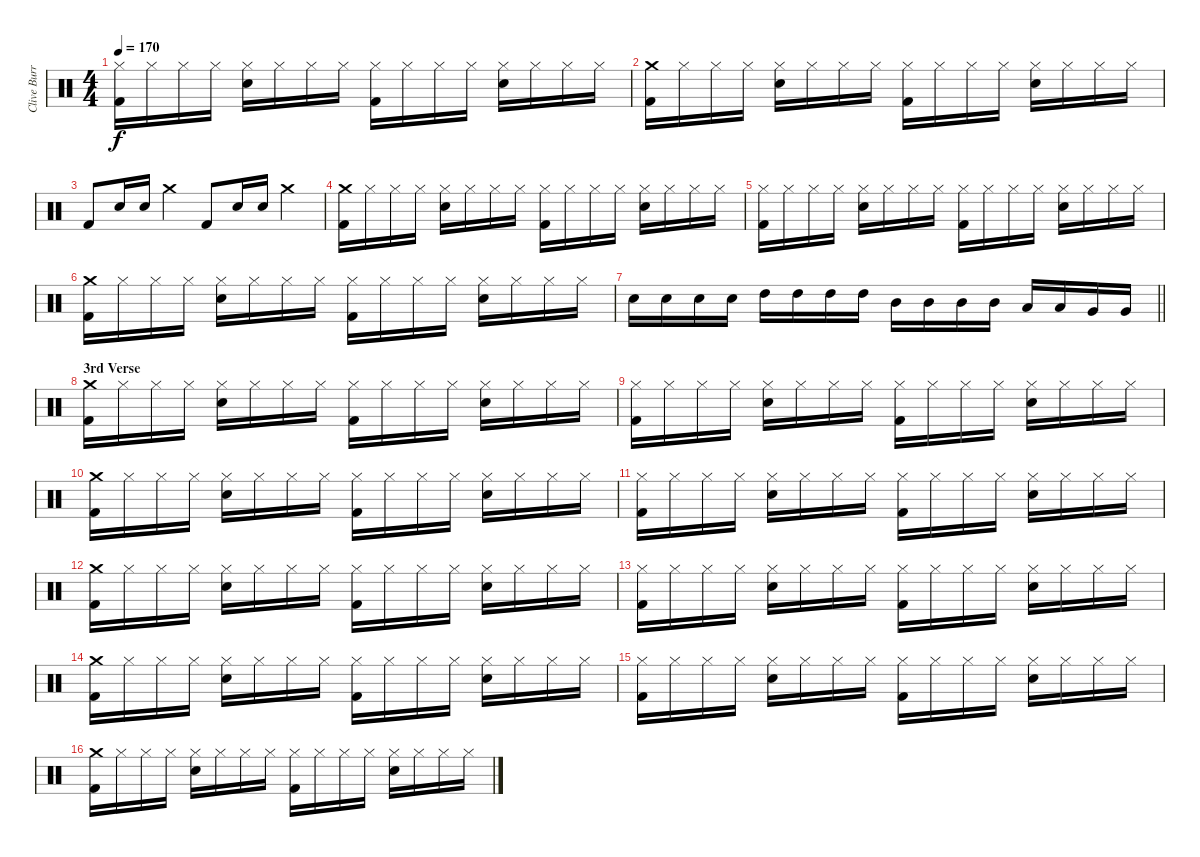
\track ("Clive Burr" "Clive Burr") {instrument percussion}
\staff {score}
\articulation defaults
\ts (4 4)
\tempo 170
\clef neutral
\ks c
("Hi-Hat (closed)" "Kick (hit) 2").16{dy f} "Hi-Hat (closed)".16 "Hi-Hat (closed)".16 "Hi-Hat (closed)".16 ("Hi-Hat (closed)" "Electric Snare (hit)").16 "Hi-Hat (closed)".16 "Hi-Hat (closed)".16 "Hi-Hat (closed)".16 ("Hi-Hat (closed)" "Kick (hit) 2").16 "Hi-Hat (closed)".16 "Hi-Hat (closed)".16 "Hi-Hat (closed)".16 ("Hi-Hat (closed)" "Electric Snare (hit)").16 "Hi-Hat (closed)".16 "Hi-Hat (closed)".16 "Hi-Hat (closed)".16 |
("Crash medium (hit)" "Kick (hit) 2").16 "Hi-Hat (closed)".16 "Hi-Hat (closed)".16 "Hi-Hat (closed)".16 ("Hi-Hat (closed)" "Electric Snare (hit)").16 "Hi-Hat (closed)".16 "Hi-Hat (closed)".16 "Hi-Hat (closed)".16 ("Hi-Hat (closed)" "Kick (hit) 2").16 "Hi-Hat (closed)".16 "Hi-Hat (closed)".16 "Hi-Hat (closed)".16 ("Hi-Hat (closed)" "Electric Snare (hit)").16 "Hi-Hat (closed)".16 "Hi-Hat (closed)".16 "Hi-Hat (closed)".16 |
"Kick (hit) 2".8 "Electric Snare (hit)".16 "Electric Snare (hit)".16 "Crash medium (hit)".4 "Kick (hit) 2".8 "Electric Snare (hit)".16 "Electric Snare (hit)".16 "Crash medium (hit)".4 |
("Crash medium (hit)" "Kick (hit) 2").16 "Hi-Hat (closed)".16 "Hi-Hat (closed)".16 "Hi-Hat (closed)".16 ("Hi-Hat (closed)" "Electric Snare (hit)").16 "Hi-Hat (closed)".16 "Hi-Hat (closed)".16 "Hi-Hat (closed)".16 ("Hi-Hat (closed)" "Kick (hit) 2").16 "Hi-Hat (closed)".16 "Hi-Hat (closed)".16 "Hi-Hat (closed)".16 ("Hi-Hat (closed)" "Electric Snare (hit)").16 "Hi-Hat (closed)".16 "Hi-Hat (closed)".16 "Hi-Hat (closed)".16 |
("Hi-Hat (closed)" "Kick (hit) 2").16 "Hi-Hat (closed)".16 "Hi-Hat (closed)".16 "Hi-Hat (closed)".16 ("Hi-Hat (closed)" "Electric Snare (hit)").16 "Hi-Hat (closed)".16 "Hi-Hat (closed)".16 "Hi-Hat (closed)".16 ("Hi-Hat (closed)" "Kick (hit) 2").16 "Hi-Hat (closed)".16 "Hi-Hat (closed)".16 "Hi-Hat (closed)".16 ("Hi-Hat (closed)" "Electric Snare (hit)").16 "Hi-Hat (closed)".16 "Hi-Hat (closed)".16 "Hi-Hat (closed)".16 |
("Crash medium (hit)" "Kick (hit) 2").16 "Hi-Hat (closed)".16 "Hi-Hat (closed)".16 "Hi-Hat (closed)".16 ("Hi-Hat (closed)" "Electric Snare (hit)").16 "Hi-Hat (closed)".16 "Hi-Hat (closed)".16 "Hi-Hat (closed)".16 ("Hi-Hat (closed)" "Kick (hit) 2").16 "Hi-Hat (closed)".16 "Hi-Hat (closed)".16 "Hi-Hat (closed)".16 ("Hi-Hat (closed)" "Electric Snare (hit)").16 "Hi-Hat (closed)".16 "Hi-Hat (closed)".16 "Hi-Hat (closed)".16 |
\barLineRight lightlight "Electric Snare (hit)".16 "Electric Snare (hit)".16 "Electric Snare (hit)".16 "Electric Snare (hit)".16 "High Tom (hit)".16 "High Tom (hit)".16 "High Tom (hit)".16 "High Tom (hit)".16 "Mid Tom (hit)".16 "Mid Tom (hit)".16 "Mid Tom (hit)".16 "Mid Tom (hit)".16 "Low Tom (hit)".16 "Low Tom (hit)".16 "Very Low Tom (hit)".16 "Very Low Tom (hit)".16
|
\section ("" "3rd Verse")
("Crash medium (hit)" "Kick (hit) 2").16 "Hi-Hat (closed)".16 "Hi-Hat (closed)".16 "Hi-Hat (closed)".16 ("Hi-Hat (closed)" "Electric Snare (hit)").16 "Hi-Hat (closed)".16 "Hi-Hat (closed)".16 "Hi-Hat (closed)".16 ("Hi-Hat (closed)" "Kick (hit) 2").16 "Hi-Hat (closed)".16 "Hi-Hat (closed)".16 "Hi-Hat (closed)".16 ("Hi-Hat (closed)" "Electric Snare (hit)").16 "Hi-Hat (closed)".16 "Hi-Hat (closed)".16 "Hi-Hat (closed)".16 |
("Hi-Hat (closed)" "Kick (hit) 2").16 "Hi-Hat (closed)".16 "Hi-Hat (closed)".16 "Hi-Hat (closed)".16 ("Hi-Hat (closed)" "Electric Snare (hit)").16 "Hi-Hat (closed)".16 "Hi-Hat (closed)".16 "Hi-Hat (closed)".16 ("Hi-Hat (closed)" "Kick (hit) 2").16 "Hi-Hat (closed)".16 "Hi-Hat (closed)".16 "Hi-Hat (closed)".16 ("Hi-Hat (closed)" "Electric Snare (hit)").16 "Hi-Hat (closed)".16 "Hi-Hat (closed)".16 "Hi-Hat (closed)".16 |
("Crash medium (hit)" "Kick (hit) 2").16 "Hi-Hat (closed)".16 "Hi-Hat (closed)".16 "Hi-Hat (closed)".16 ("Hi-Hat (closed)" "Electric Snare (hit)").16 "Hi-Hat (closed)".16 "Hi-Hat (closed)".16 "Hi-Hat (closed)".16 ("Hi-Hat (closed)" "Kick (hit) 2").16 "Hi-Hat (closed)".16 "Hi-Hat (closed)".16 "Hi-Hat (closed)".16 ("Hi-Hat (closed)" "Electric Snare (hit)").16 "Hi-Hat (closed)".16 "Hi-Hat (closed)".16 "Hi-Hat (closed)".16 |
("Hi-Hat (closed)" "Kick (hit) 2").16 "Hi-Hat (closed)".16 "Hi-Hat (closed)".16 "Hi-Hat (closed)".16 ("Hi-Hat (closed)" "Electric Snare (hit)").16 "Hi-Hat (closed)".16 "Hi-Hat (closed)".16 "Hi-Hat (closed)".16 ("Hi-Hat (closed)" "Kick (hit) 2").16 "Hi-Hat (closed)".16 "Hi-Hat (closed)".16 "Hi-Hat (closed)".16 ("Hi-Hat (closed)" "Electric Snare (hit)").16 "Hi-Hat (closed)".16 "Hi-Hat (closed)".16 "Hi-Hat (closed)".16 |
("Crash medium (hit)" "Kick (hit) 2").16 "Hi-Hat (closed)".16 "Hi-Hat (closed)".16 "Hi-Hat (closed)".16 ("Hi-Hat (closed)" "Electric Snare (hit)").16 "Hi-Hat (closed)".16 "Hi-Hat (closed)".16 "Hi-Hat (closed)".16 ("Hi-Hat (closed)" "Kick (hit) 2").16 "Hi-Hat (closed)".16 "Hi-Hat (closed)".16 "Hi-Hat (closed)".16 ("Hi-Hat (closed)" "Electric Snare (hit)").16 "Hi-Hat (closed)".16 "Hi-Hat (closed)".16 "Hi-Hat (closed)".16 |
("Hi-Hat (closed)" "Kick (hit) 2").16 "Hi-Hat (closed)".16 "Hi-Hat (closed)".16 "Hi-Hat (closed)".16 ("Hi-Hat (closed)" "Electric Snare (hit)").16 "Hi-Hat (closed)".16 "Hi-Hat (closed)".16 "Hi-Hat (closed)".16 ("Hi-Hat (closed)" "Kick (hit) 2").16 "Hi-Hat (closed)".16 "Hi-Hat (closed)".16 "Hi-Hat (closed)".16 ("Hi-Hat (closed)" "Electric Snare (hit)").16 "Hi-Hat (closed)".16 "Hi-Hat (closed)".16 "Hi-Hat (closed)".16 |
("Crash medium (hit)" "Kick (hit) 2").16 "Hi-Hat (closed)".16 "Hi-Hat (closed)".16 "Hi-Hat (closed)".16 ("Hi-Hat (closed)" "Electric Snare (hit)").16 "Hi-Hat (closed)".16 "Hi-Hat (closed)".16 "Hi-Hat (closed)".16 ("Hi-Hat (closed)" "Kick (hit) 2").16 "Hi-Hat (closed)".16 "Hi-Hat (closed)".16 "Hi-Hat (closed)".16 ("Hi-Hat (closed)" "Electric Snare (hit)").16 "Hi-Hat (closed)".16 "Hi-Hat (closed)".16 "Hi-Hat (closed)".16 |
("Hi-Hat (closed)" "Kick (hit) 2").16 "Hi-Hat (closed)".16 "Hi-Hat (closed)".16 "Hi-Hat (closed)".16 ("Hi-Hat (closed)" "Electric Snare (hit)").16 "Hi-Hat (closed)".16 "Hi-Hat (closed)".16 "Hi-Hat (closed)".16 ("Hi-Hat (closed)" "Kick (hit) 2").16 "Hi-Hat (closed)".16 "Hi-Hat (closed)".16 "Hi-Hat (closed)".16 ("Hi-Hat (closed)" "Electric Snare (hit)").16 "Hi-Hat (closed)".16 "Hi-Hat (closed)".16 "Hi-Hat (closed)".16 |
("Crash medium (hit)" "Kick (hit) 2").16 "Hi-Hat (closed)".16 "Hi-Hat (closed)".16 "Hi-Hat (closed)".16 ("Hi-Hat (closed)" "Electric Snare (hit)").16 "Hi-Hat (closed)".16 "Hi-Hat (closed)".16 "Hi-Hat (closed)".16 ("Hi-Hat (closed)" "Kick (hit) 2").16 "Hi-Hat (closed)".16 "Hi-Hat (closed)".16 "Hi-Hat (closed)".16 ("Hi-Hat (closed)" "Electric Snare (hit)").16 "Hi-Hat (closed)".16 "Hi-Hat (closed)".16 "Hi-Hat (closed)".16
